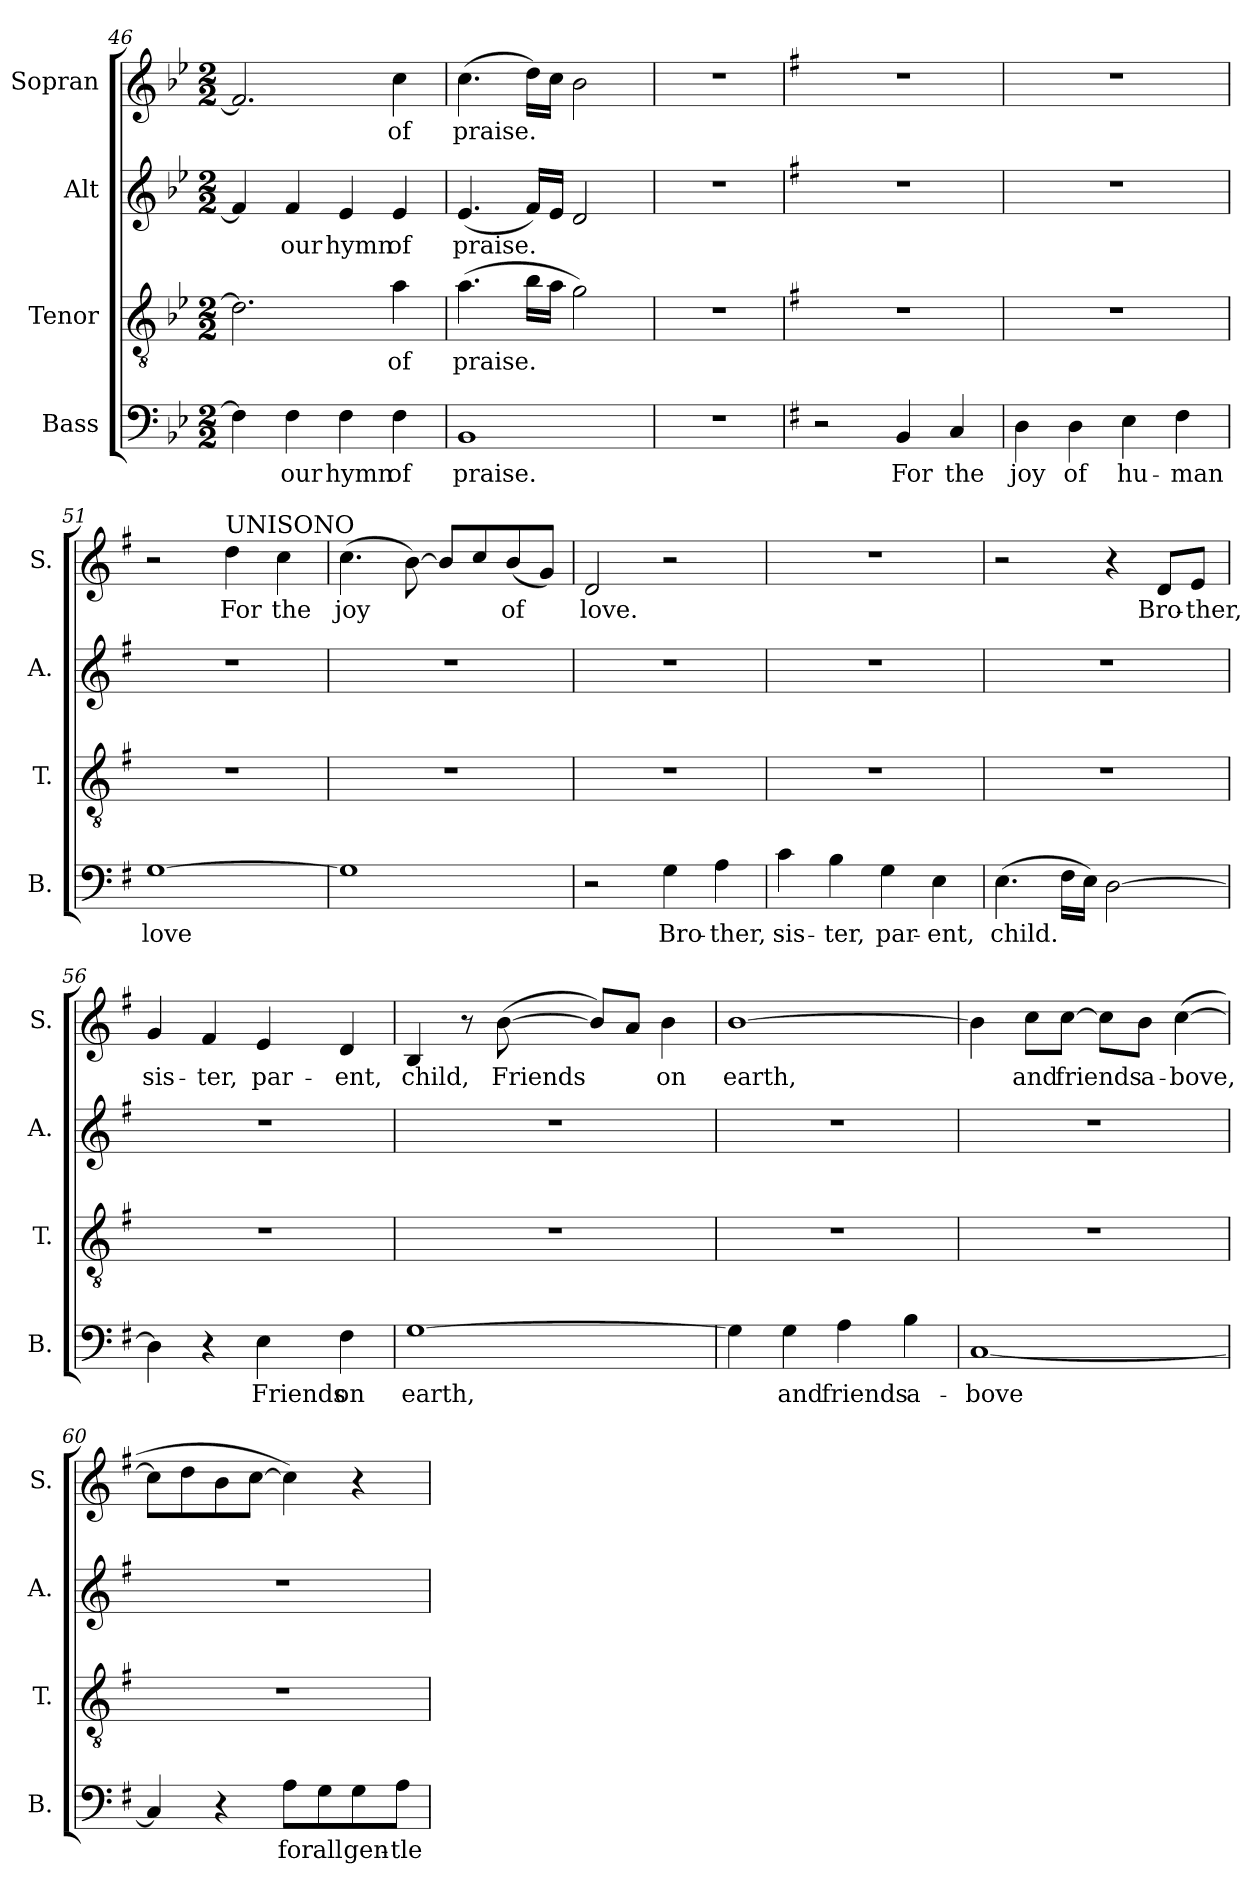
**kern	**text	**kern	**text	**kern	**text	**kern	**text
*part4	*part4	*part3	*part3	*part2	*part2	*part1	*part1
*staff4	*staff4	*staff3	*staff3	*staff2	*staff2	*staff1	*staff1
*I"Bass	*	*I"Tenor	*	*I"Alt	*	*I"Sopran	*
*I'B.	*	*I'T.	*	*I'A.	*	*I'S.	*
*clefF4	*	*clefGv2	*	*clefG2	*	*clefG2	*
*k[b-e-]	*	*k[b-e-]	*	*k[b-e-]	*	*k[b-e-]	*
*M2/2	*	*M2/2	*	*M2/2	*	*M2/2	*
=46	=46	=46	=46	=46	=46	=46	=46
4F\]	.	2.d\]	.	4f/]	.	2.f/]	.
4F\	our	.	.	4f/	our	.	.
4F\	hymn	.	.	4e-/	hymn	.	.
4F\	of	4a\	of	4e-/	of	4cc\	of
=47	=47	=47	=47	=47	=47	=47	=47
1BB-	praise.	(4.a\	praise.	(>4.e-/	praise.	(4.cc\	praise.
.	.	16b-\LL	.	16f/LL)	.	16dd\LL)	.
.	.	16a\JJ	.	16e-/JJ	.	16cc\JJ	.
.	.	2g\)	.	2d/	.	2b-\	.
!!LO:LB:g=z
=48	=48	=48	=48	=48	=48	=48	=48
1r	.	1r	.	1r	.	1r	.
=49	=49	=49	=49	=49	=49	=49	=49
*k[f#]	*	*k[f#]	*	*k[f#]	*	*k[f#]	*
2r	.	1r	.	1r	.	1r	.
4BB/	For	.	.	.	.	.	.
4C/	the	.	.	.	.	.	.
=50	=50	=50	=50	=50	=50	=50	=50
4D\	joy	1r	.	1r	.	1r	.
4D\	of	.	.	.	.	.	.
4E\	hu-	.	.	.	.	.	.
4F#\	-man	.	.	.	.	.	.
=51	=51	=51	=51	=51	=51	=51	=51
[1G	love	1r	.	1r	.	2r	.
!	!	!	!	!	!	!LO:TX:a:t=UNISONO	!
.	.	.	.	.	.	4dd\	For
.	.	.	.	.	.	4cc\	the
=52	=52	=52	=52	=52	=52	=52	=52
1G]	.	1r	.	1r	.	(4.cc\	joy
.	.	.	.	.	.	[8b\)	.
.	.	.	.	.	.	8b/L]	.
.	.	.	.	.	.	8cc/	.
.	.	.	.	.	.	(8b/	of
.	.	.	.	.	.	8g/J)	.
!!LO:LB:g=z
=53	=53	=53	=53	=53	=53	=53	=53
2r	.	1r	.	1r	.	2d/	love.
4G\	Bro-	.	.	.	.	2r	.
4A\	-ther,	.	.	.	.	.	.
=54	=54	=54	=54	=54	=54	=54	=54
4c\	sis-	1r	.	1r	.	1r	.
4B\	-ter,	.	.	.	.	.	.
4G\	par-	.	.	.	.	.	.
4E\	-ent,	.	.	.	.	.	.
=55	=55	=55	=55	=55	=55	=55	=55
(4.E\	child.	1r	.	1r	.	2r	.
16F#\LL	.	.	.	.	.	.	.
16E\JJ)	.	.	.	.	.	.	.
[2D\	.	.	.	.	.	4r	.
.	.	.	.	.	.	8d/L	Bro-
.	.	.	.	.	.	8e/J	-ther,
=56	=56	=56	=56	=56	=56	=56	=56
4D\]	.	1r	.	1r	.	4g/	sis-
4r	.	.	.	.	.	4f#/	-ter,
4E\	Friends	.	.	.	.	4e/	par-
4F#\	on	.	.	.	.	4d/	-ent,
!!LO:LB:g=z
=57	=57	=57	=57	=57	=57	=57	=57
[1G	earth,	1r	.	1r	.	4B/	child,
.	.	.	.	.	.	8r	.
.	.	.	.	.	.	([8b\	Friends
.	.	.	.	.	.	8b/L])	.
.	.	.	.	.	.	8a/J	.
.	.	.	.	.	.	4b\	on
=58	=58	=58	=58	=58	=58	=58	=58
4G\]	.	1r	.	1r	.	[1b	earth,
4G\	and	.	.	.	.	.	.
4A\	friends	.	.	.	.	.	.
4B\	a-	.	.	.	.	.	.
=59	=59	=59	=59	=59	=59	=59	=59
[1C	-bove	1r	.	1r	.	4b\]	.
.	.	.	.	.	.	8cc\L	and
.	.	.	.	.	.	[8cc\J	friends
.	.	.	.	.	.	8cc\L]	.
.	.	.	.	.	.	8b\J	a-
.	.	.	.	.	.	(>[4cc\	-bove,
=60	=60	=60	=60	=60	=60	=60	=60
4C/]	.	1r	.	1r	.	8cc\L]	.
.	.	.	.	.	.	8dd\	.
4r	.	.	.	.	.	8b\	.
.	.	.	.	.	.	[8cc\J	.
8A\L	for	.	.	.	.	4cc\])	.
8G\	all	.	.	.	.	.	.
8G\	gen-	.	.	.	.	4r	.
8A\J	-tle	.	.	.	.	.	.
=	=	=	=	=	=	=	=
*-	*-	*-	*-	*-	*-	*-	*-
